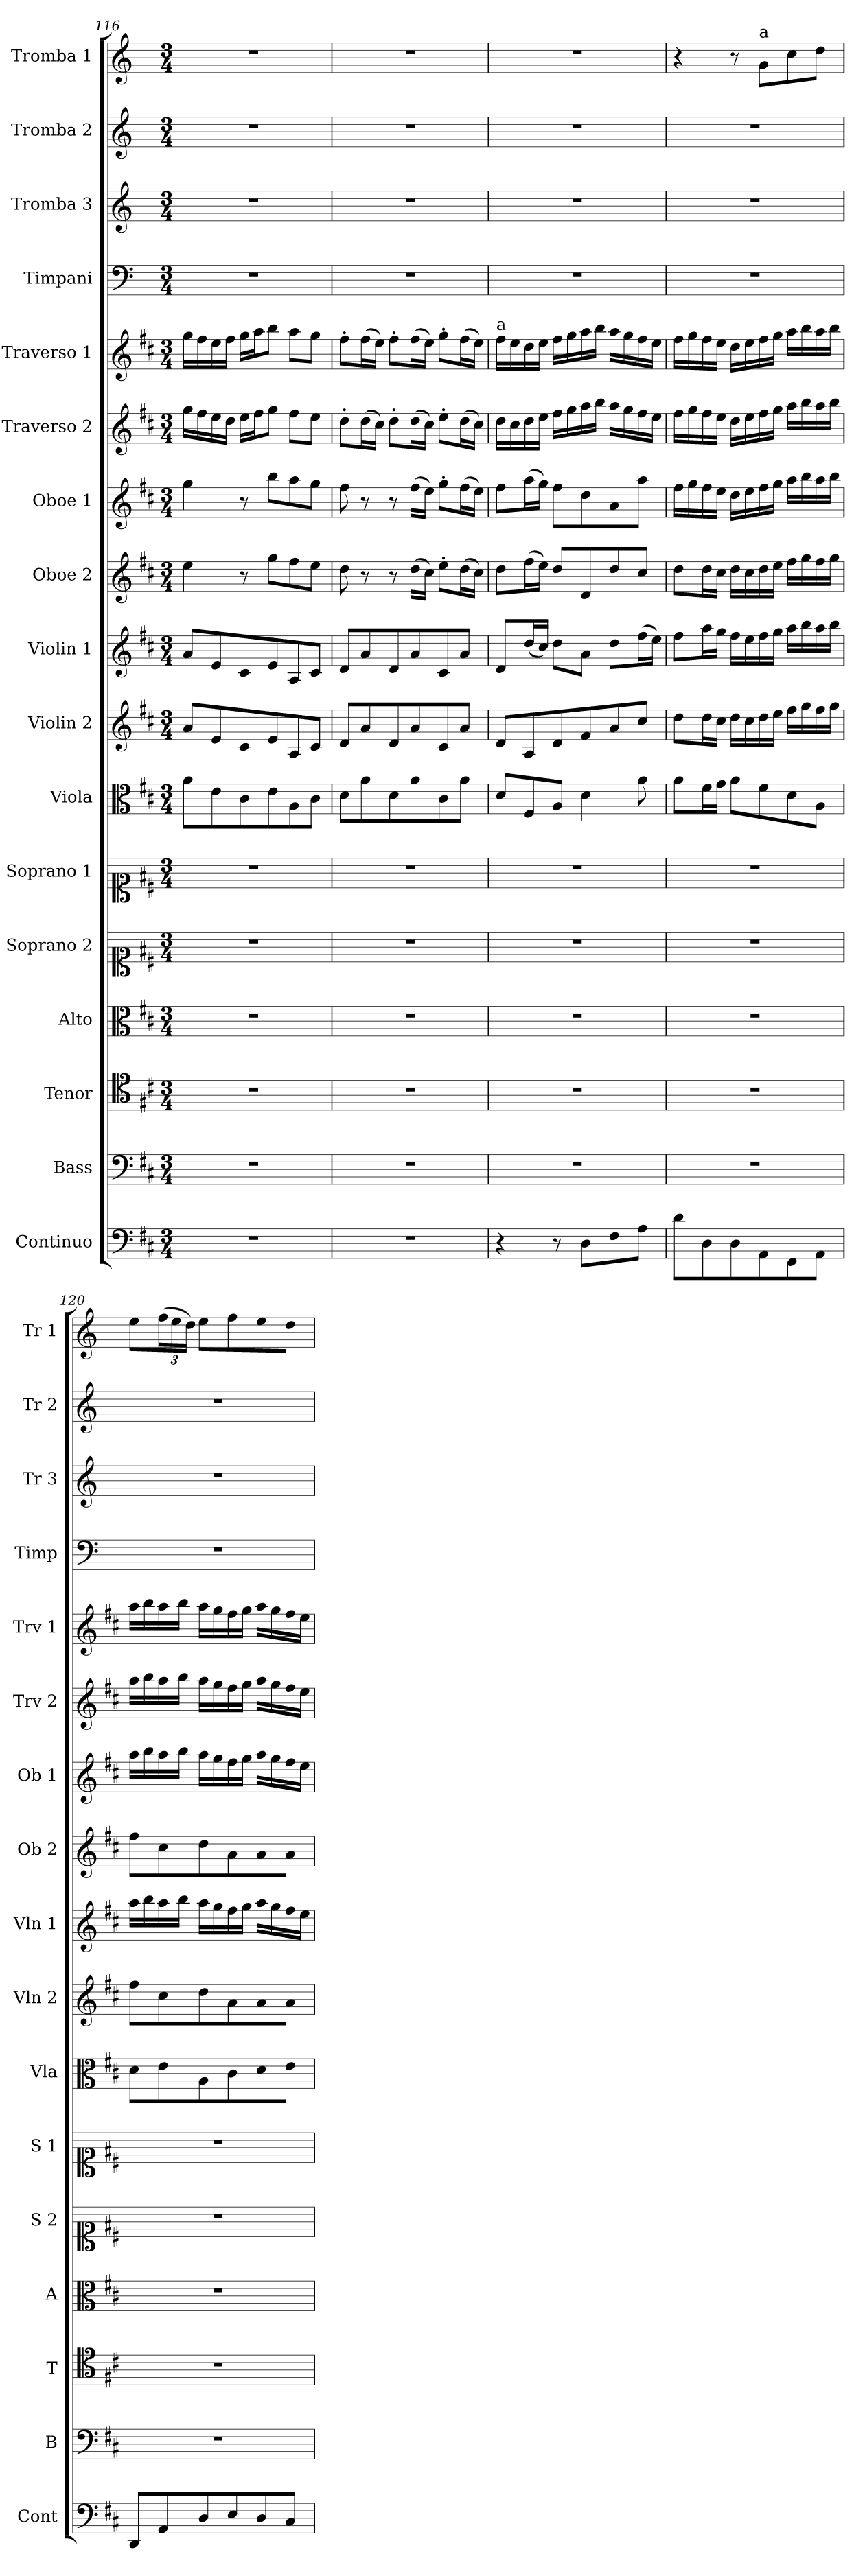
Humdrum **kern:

**kern	**kern	**kern	**kern	**kern	**kern	**kern	**kern	**kern	**kern	**kern	**kern	**kern	**kern	**kern	**kern	**kern
*part17	*part16	*part15	*part14	*part13	*part12	*part11	*part10	*part9	*part8	*part7	*part6	*part5	*part4	*part3	*part2	*part1
*staff17	*staff16	*staff15	*staff14	*staff13	*staff12	*staff11	*staff10	*staff9	*staff8	*staff7	*staff6	*staff5	*staff4	*staff3	*staff2	*staff1
*I"Continuo	*I"Bass	*I"Tenor	*I"Alto	*I"Soprano 2	*I"Soprano 1	*I"Viola	*I"Violin 2	*I"Violin 1	*I"Oboe 2	*I"Oboe 1	*I"Traverso 2	*I"Traverso 1	*I"Timpani	*I"Tromba 3	*I"Tromba 2	*I"Tromba 1
*I'Cont	*I'B	*I'T	*I'A	*I'S 2	*I'S 1	*I'Vla	*I'Vln 2	*I'Vln 1	*I'Ob 2	*I'Ob 1	*I'Trv 2	*I'Trv 1	*I'Timp	*I'Tr 3	*I'Tr 2	*I'Tr 1
!!LO:PB:g=z
*clefF4	*clefF4	*clefC4	*clefC3	*clefC1	*clefC1	*clefC3	*clefG2	*clefG2	*clefG2	*clefG2	*clefG2	*clefG2	*clefF4	*clefG2	*clefG2	*clefG2
*	*	*	*	*	*	*	*	*	*	*	*	*	*ITrd-1c-2	*ITrd-1c-2	*ITrd-1c-2	*ITrd-1c-2
*k[f#c#]	*k[f#c#]	*k[f#c#]	*k[f#c#]	*k[f#c#]	*k[f#c#]	*k[f#c#]	*k[f#c#]	*k[f#c#]	*k[f#c#]	*k[f#c#]	*k[f#c#]	*k[f#c#]	*k[f#c#]	*k[f#c#]	*k[f#c#]	*k[f#c#]
*M3/4	*M3/4	*M3/4	*M3/4	*M3/4	*M3/4	*M3/4	*M3/4	*M3/4	*M3/4	*M3/4	*M3/4	*M3/4	*M3/4	*M3/4	*M3/4	*M3/4
=116	=116	=116	=116	=116	=116	=116	=116	=116	=116	=116	=116	=116	=116	=116	=116	=116
2.r	2.r	2.r	2.r	2.r	2.r	8a\L	8a/L	8a/L	4ee\	4gg\	16gg\LL	16gg\LL	2.r	2.r	2.r	2.r
.	.	.	.	.	.	.	.	.	.	.	16ff#\	16ff#\	.	.	.	.
.	.	.	.	.	.	8e\	8e/	8e/	.	.	16ee\	16ee\	.	.	.	.
.	.	.	.	.	.	.	.	.	.	.	16dd\JJ	16ff#\JJ	.	.	.	.
.	.	.	.	.	.	8c#\	8c#/	8c#/	8r	8r	16ee\LL	16gg\LL	.	.	.	.
.	.	.	.	.	.	.	.	.	.	.	16ff#\J	16aa\J	.	.	.	.
.	.	.	.	.	.	8e\	8e/	8e/	8gg\L	8bb\L	8gg\J	8bb\J	.	.	.	.
.	.	.	.	.	.	8A\	8A/	8A/	8ff#\	8aa\	8ff#\L	8aa\L	.	.	.	.
.	.	.	.	.	.	8c#\J	8c#/J	8c#/J	8ee\J	8gg\J	8ee\J	8gg\J	.	.	.	.
=117	=117	=117	=117	=117	=117	=117	=117	=117	=117	=117	=117	=117	=117	=117	=117	=117
2.r	2.r	2.r	2.r	2.r	2.r	8d\L	8d/L	8d/L	8dd\	8ff#\	8dd'\L	8ff#'\L	2.r	2.r	2.r	2.r
.	.	.	.	.	.	8a\	8a/	8a/	8r	8r	(16dd\L	(16ff#\L	.	.	.	.
.	.	.	.	.	.	.	.	.	.	.	16cc#\JJ)	16ee\JJ)	.	.	.	.
.	.	.	.	.	.	8d\	8d/	8d/	8r	8r	8dd'\L	8ff#'\L	.	.	.	.
.	.	.	.	.	.	8a\	8a/	8a/	(16dd\LL	(16ff#\LL	(16dd\L	(16ff#\L	.	.	.	.
.	.	.	.	.	.	.	.	.	16cc#\JJ)	16ee\JJ)	16cc#\JJ)	16ee\JJ)	.	.	.	.
.	.	.	.	.	.	8c#\	8c#/	8c#/	8ee'\L	8gg'\L	8ee'\L	8gg'\L	.	.	.	.
.	.	.	.	.	.	8a\J	8a/J	8a/J	(16dd\L	(16ff#\L	(16dd\L	(16ff#\L	.	.	.	.
.	.	.	.	.	.	.	.	.	16cc#\JJ)	16ee\JJ)	16cc#\JJ)	16ee\JJ)	.	.	.	.
=118	=118	=118	=118	=118	=118	=118	=118	=118	=118	=118	=118	=118	=118	=118	=118	=118
!	!	!	!	!	!	!	!	!	!	!	!	!LO:TX:a:t=a	!	!	!	!
4r	2.r	2.r	2.r	2.r	2.r	8d/L	8d/L	8d/L	8dd\L	8ff#\L	16dd\LL	16ff#\LL	2.r	2.r	2.r	2.r
.	.	.	.	.	.	.	.	.	.	.	16cc#\	16ee\	.	.	.	.
.	.	.	.	.	.	8F#/	8A/	(16dd/L	(16ff#\L	(16aa\L	16dd\	16dd\	.	.	.	.
.	.	.	.	.	.	.	.	16cc#/JJ)	16ee\JJ)	16gg\JJ)	16ee\JJ	16ee\JJ	.	.	.	.
8r	.	.	.	.	.	8A/J	8d/	8dd\L	8dd/L	8ff#\L	16ff#\LL	16ff#\LL	.	.	.	.
.	.	.	.	.	.	.	.	.	.	.	16gg\	16gg\	.	.	.	.
8D\L	.	.	.	.	.	4d\	8f#/	8a\J	8d/	8dd\	16aa\	16aa\	.	.	.	.
.	.	.	.	.	.	.	.	.	.	.	16bb\JJ	16bb\JJ	.	.	.	.
8F#\	.	.	.	.	.	.	8a/	8dd\L	8dd/	8a\	16aa\LL	16aa\LL	.	.	.	.
.	.	.	.	.	.	.	.	.	.	.	16gg\	16gg\	.	.	.	.
8A\J	.	.	.	.	.	8a\	8cc#/J	(16ff#\L	8cc#/J	8aa\J	16ff#\	16ff#\	.	.	.	.
.	.	.	.	.	.	.	.	16ee\JJ)	.	.	16ee\JJ	16ee\JJ	.	.	.	.
=119	=119	=119	=119	=119	=119	=119	=119	=119	=119	=119	=119	=119	=119	=119	=119	=119
8d\L	2.r	2.r	2.r	2.r	2.r	8a\L	8dd\L	8ff#\L	8dd\L	16ff#\LL	16ff#\LL	16ff#\LL	2.r	2.r	2.r	4r
.	.	.	.	.	.	.	.	.	.	16gg\	16gg\	16gg\	.	.	.	.
8D\	.	.	.	.	.	16f#\L	16dd\L	16aa\L	16dd\L	16ff#\	16ff#\	16ff#\	.	.	.	.
.	.	.	.	.	.	16g\JJ	16cc#\JJ	16gg\JJ	16cc#\JJ	16ee\JJ	16ee\JJ	16ee\JJ	.	.	.	.
8D\	.	.	.	.	.	8a\L	16dd\LL	16ff#\LL	16dd\LL	16dd\LL	16dd\LL	16dd\LL	.	.	.	8r
.	.	.	.	.	.	.	16cc#\	16ee\	16cc#\	16ee\	16ee\	16ee\	.	.	.	.
!	!	!	!	!	!	!	!	!	!	!	!	!	!	!	!	!LO:TX:a:t=a
8AA\	.	.	.	.	.	8f#\	16dd\	16ff#\	16dd\	16ff#\	16ff#\	16ff#\	.	.	.	8a\L
.	.	.	.	.	.	.	16ee\JJ	16gg\JJ	16ee\JJ	16gg\JJ	16gg\JJ	16gg\JJ	.	.	.	.
8FF#\	.	.	.	.	.	8d\	16ff#\LL	16aa\LL	16ff#\LL	16aa\LL	16aa\LL	16aa\LL	.	.	.	8dd\
.	.	.	.	.	.	.	16gg\	16bb\	16gg\	16bb\	16bb\	16bb\	.	.	.	.
8AA\J	.	.	.	.	.	8A\J	16ff#\	16aa\	16ff#\	16aa\	16aa\	16aa\	.	.	.	8ee\J
.	.	.	.	.	.	.	16gg\JJ	16bb\JJ	16gg\JJ	16bb\JJ	16bb\JJ	16bb\JJ	.	.	.	.
=120	=120	=120	=120	=120	=120	=120	=120	=120	=120	=120	=120	=120	=120	=120	=120	=120
8DD/L	2.r	2.r	2.r	2.r	2.r	8d\L	8ff#\L	16aa\LL	8ff#\L	16aa\LL	16aa\LL	16aa\LL	2.r	2.r	2.r	8ff#\L
.	.	.	.	.	.	.	.	16bb\	.	16bb\	16bb\	16bb\	.	.	.	.
*	*	*	*	*	*	*	*	*	*	*	*	*	*	*	*	*Xbrackettup
8AA/	.	.	.	.	.	8e\	8cc#\	16aa\	8cc#\	16aa\	16aa\	16aa\	.	.	.	(24gg\L
.	.	.	.	.	.	.	.	.	.	.	.	.	.	.	.	24ff#\
.	.	.	.	.	.	.	.	16bb\JJ	.	16bb\JJ	16bb\JJ	16bb\JJ	.	.	.	.
.	.	.	.	.	.	.	.	.	.	.	.	.	.	.	.	24ee\JJ)
8D/	.	.	.	.	.	8A\	8dd\	16aa\LL	8dd\	16aa\LL	16aa\LL	16aa\LL	.	.	.	8ff#\L
.	.	.	.	.	.	.	.	16gg\	.	16gg\	16gg\	16gg\	.	.	.	.
8E/	.	.	.	.	.	8c#\	8a\	16ff#\	8a\	16ff#\	16ff#\	16ff#\	.	.	.	8gg\
.	.	.	.	.	.	.	.	16gg\JJ	.	16gg\JJ	16gg\JJ	16gg\JJ	.	.	.	.
8D/	.	.	.	.	.	8d\	8a\	16aa\LL	8a\	16aa\LL	16aa\LL	16aa\LL	.	.	.	8ff#\
.	.	.	.	.	.	.	.	16gg\	.	16gg\	16gg\	16gg\	.	.	.	.
8C#/J	.	.	.	.	.	8e\J	8a\J	16ff#\	8a\J	16ff#\	16ff#\	16ff#\	.	.	.	8ee\J
.	.	.	.	.	.	.	.	16ee\JJ	.	16ee\JJ	16ee\JJ	16ee\JJ	.	.	.	.
=	=	=	=	=	=	=	=	=	=	=	=	=	=	=	=	=
*-	*-	*-	*-	*-	*-	*-	*-	*-	*-	*-	*-	*-	*-	*-	*-	*-
